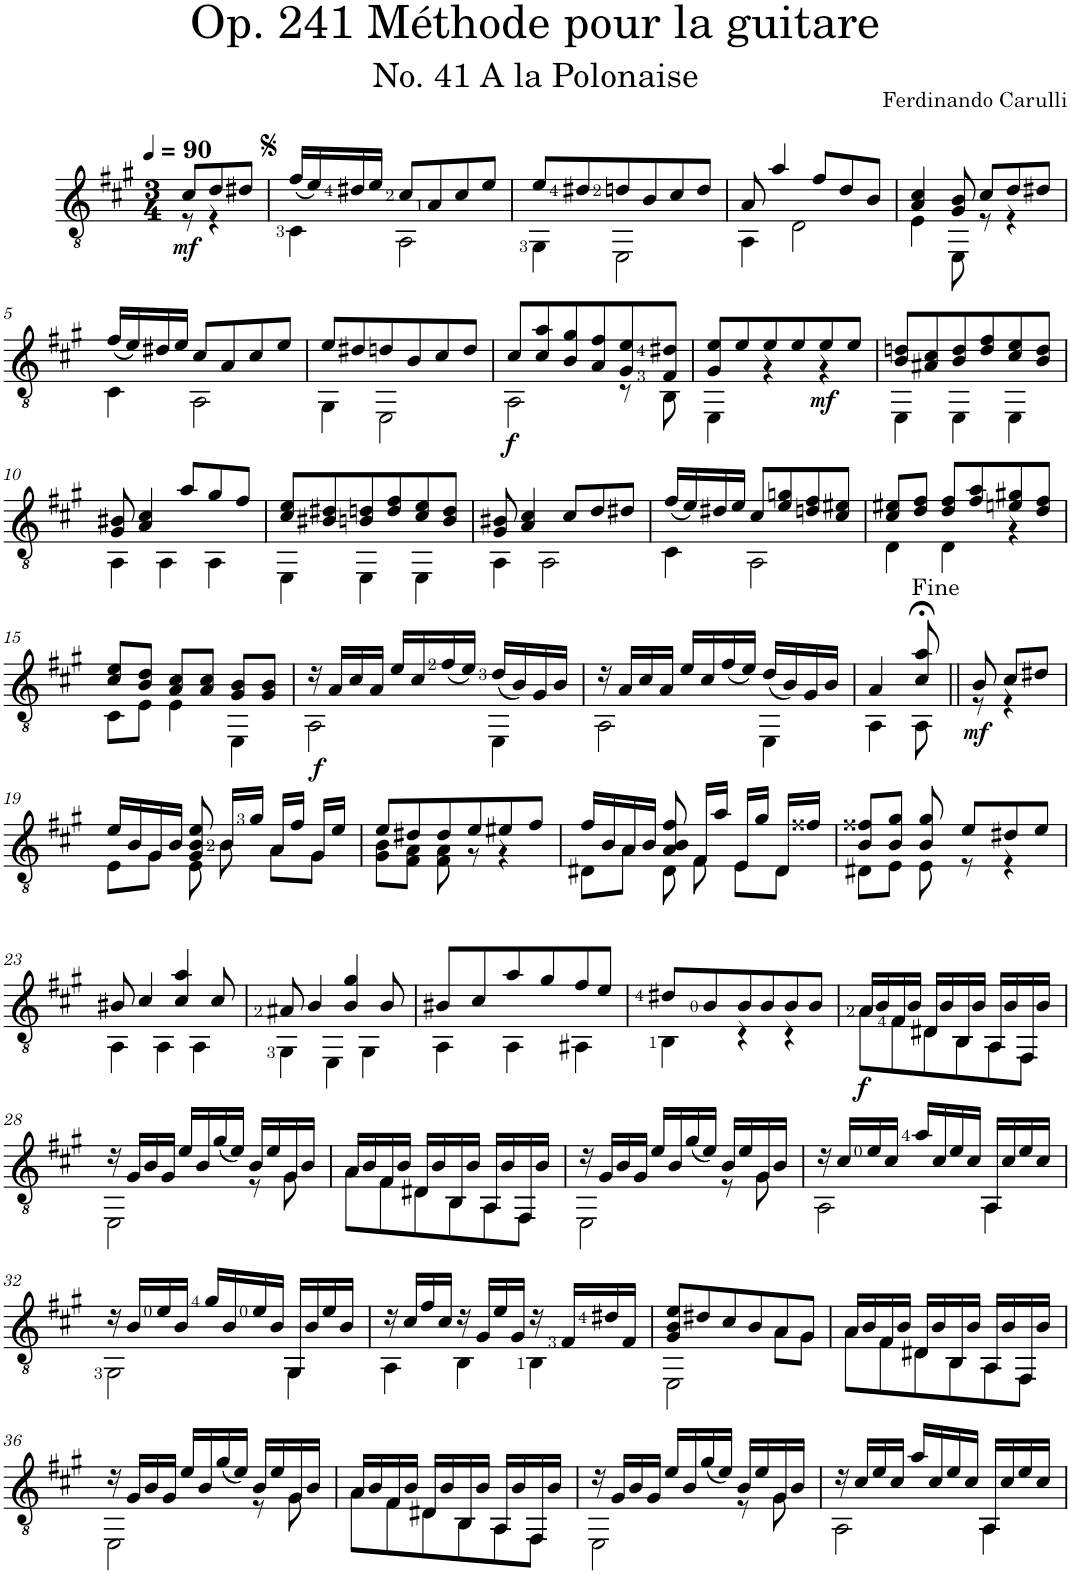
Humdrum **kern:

**kern	**dynam
*part1	*part1
*staff1	*staff1
*I"Classical Guitar	*
*clefGv2	*
*k[f#c#g#]	*
*f#:	*
*M3/4	*
*MM90	*
=	=
*^	*
!	!	!LO:DY:b
8c#/L	8r	mf
8d/	4r	.
8d#X/J	.	.
=1	=1	=1
(<16f#/LL	4C#\	.
16e/)	.	.
16d#X/	.	.
16e/JJ	.	.
8c#/L	2AA\	.
8A/	.	.
8c#/	.	.
8e/J	.	.
=2	=2	=2
8e/L	4GG#\	.
8d#X/	.	.
8dn/	2EE\	.
8B/	.	.
8c#/	.	.
8d/J	.	.
=3	=3	=3
8A/	4AA\	.
4a/	.	.
.	2D\	.
8f#/L	.	.
8d/	.	.
8B/J	.	.
=4	=4	=4
4A/ 4c#/	4E\	.
8G#/ 8B/	8EE\	.
8c#/L	8r	.
8d/	4r	.
8d#X/J	.	.
!!LO:LB:g=z	!!
=5	=5	=5
(<16f#/LL	4C#\	.
16e/)	.	.
16d#X/	.	.
16e/JJ	.	.
8c#/L	2AA\	.
8A/	.	.
8c#/	.	.
8e/J	.	.
=6	=6	=6
8e/L	4GG#\	.
8d#X/	.	.
8dn/	2EE\	.
8B/	.	.
8c#/	.	.
8d/J	.	.
=7	=7	=7
!	!	!LO:DY:b
8c#/L	2AA\	f
8c#/ 8a/	.	.
8B/ 8g#/	.	.
8A/ 8f#/	.	.
8G#/ 8e/	8r	.
8F#/ 8d#X/J	8BB\	.
=8	=8	=8
8G#/ 8e/L	4EE\	.
8e/	.	.
8e/	4r	.
8e/	.	.
!	!	!LO:DY:b
8e/	4r	mf
8e/J	.	.
=9	=9	=9
8B/ 8dn/L	4EE\	.
8A#X/ 8c#/	.	.
8B/ 8d/	4EE\	.
8d/ 8f#/	.	.
8c#/ 8e/	4EE\	.
8B/ 8d/J	.	.
!!LO:LB:g=z	!!
=10	=10	=10
8G#/ 8B#X/	4AA\	.
4A/ 4c#/	.	.
.	4AA\	.
8a/L	.	.
8g#/	4AA\	.
8f#/J	.	.
=11	=11	=11
8c#/ 8e/L	4EE\	.
8B#X/ 8d#X/	.	.
8Bn/ 8dn/	4EE\	.
8d/ 8f#/	.	.
8c#/ 8e/	4EE\	.
8B/ 8d/J	.	.
=12	=12	=12
8G#/ 8B#X/	4AA\	.
4A/ 4c#/	.	.
.	2AA\	.
8c#/L	.	.
8d/	.	.
8d#X/J	.	.
=13	=13	=13
(<16f#/LL	4C#\	.
16e/)	.	.
16d#X/	.	.
16e/JJ	.	.
8c#/L	2AA\	.
8e/ 8gn/	.	.
8dn/ 8f#/	.	.
8c#/ 8e#X/J	.	.
=14	=14	=14
8c#/ 8e#X/L	4D\	.
8d/ 8f#/J	.	.
8d/ 8f#/L	4D\	.
8f#/ 8a/	.	.
8en/ 8g#X/	4r	.
8d/ 8f#/J	.	.
!!LO:LB:g=z	!!
=15	=15	=15
8c#/ 8e/L	8C#\L	.
8B/ 8d/J	8E\J	.
8A/ 8c#/L	4E\	.
8A/ 8c#/J	.	.
8G#/ 8B/L	4EE\	.
8G#/ 8B/J	.	.
=16	=16	=16
16r	2AA\	.
16A/LL	.	.
16c#/	.	.
16A/JJ	.	.
16e/LL	.	.
16c#/	.	.
(<16f#/	.	.
16e/JJ)	.	.
(<16d/LL	4EE\	.
16B/)	.	.
16G#/	.	.
16B/JJ	.	.
=17	=17	=17
16r	2AA\	.
16A/LL	.	.
16c#/	.	.
16A/JJ	.	.
16e/LL	.	.
16c#/	.	.
(<16f#/	.	.
16e/JJ)	.	.
(<16d/LL	4EE\	.
16B/)	.	.
16G#/	.	.
16B/JJ	.	.
=18	=18	=18
4A/	4AA\	.
8c#/;< 8a/;<	8AA\	.
=18X1||	=18X1||	=18X1||
!	!	!LO:DY:b
8B/	8r	mf
8c#/L	4r	.
8d#X/J	.	.
!!LO:LB:g=z	!!
=19	=19	=19
16e/LL	8E\L	.
16B/	.	.
16G#/	8G#\J	.
16B/JJ	.	.
8G#/ 8B/ 8e/	8E\	.
16B/LL	8B\	.
16g#/JJ	.	.
16A/LL	8A\L	.
16f#/JJ	.	.
16G#/LL	8G#\J	.
16e/JJ	.	.
=20	=20	=20
8e/L	8G#\ 8B\L	.
8d#X/	8F#\ 8A\J	.
8d#/	8F#\ 8A\	.
8e/	8r	.
8e#X/	4r	.
8f#/J	.	.
=21	=21	=21
16f#/LL	8D#X\L	.
16B/	.	.
16A/	8A\J	.
16B/JJ	.	.
8A/ 8B/ 8f#/	8D#\	.
16F#/LL	8F#\	.
16a/JJ	.	.
16E/LL	8E\L	.
16g#/JJ	.	.
16D#/LL	8D#\J	.
16f##X/JJ	.	.
=22	=22	=22
8B/ 8f##X/L	8D#X\L	.
8B/ 8g#/J	8E\J	.
8B/ 8g#/	8E\	.
8e/L	8r	.
8d#X/	4r	.
8e/J	.	.
!!LO:LB:g=z	!!
=23	=23	=23
8B#X/	4AA\	.
4c#/	.	.
.	4AA\	.
4c#/ 4a/	.	.
.	4AA\	.
8c#/	.	.
=24	=24	=24
8A#X/	4GG#\	.
4B/	.	.
.	4EE\	.
4B/ 4g#/	.	.
.	4GG#\	.
8B/	.	.
=25	=25	=25
8B#X/L	4AA\	.
8c#/	.	.
8a/	4AA\	.
8g#/	.	.
8f#/	4AA#X\	.
8e/J	.	.
=26	=26	=26
8d#X/L	4BB\	.
8B/	.	.
8B/	4r	.
8B/	.	.
8B/	4r	.
8B/J	.	.
=27	=27	=27
!	!	!LO:DY:b
16A/LL	8A\L	f
16B/	.	.
16F#/	8F#\	.
16B/JJ	.	.
16D#X/LL	8D#\	.
16B/	.	.
16BB/	8BB\	.
16B/JJ	.	.
16AA/LL	8AA\	.
16B/	.	.
16FF#/	8FF#\J	.
16B/JJ	.	.
!!LO:LB:g=z	!!
=28	=28	=28
16r	2EE\	.
16G#/LL	.	.
16B/	.	.
16G#/JJ	.	.
16e/LL	.	.
16B/	.	.
(<16g#/	.	.
16e/JJ)	.	.
16B/LL	8r	.
16e/	.	.
16G#/	8G#\	.
16B/JJ	.	.
=29	=29	=29
16A/LL	8A\L	.
16B/	.	.
16F#/	8F#\	.
16B/JJ	.	.
16D#X/LL	8D#\	.
16B/	.	.
16BB/	8BB\	.
16B/JJ	.	.
16AA/LL	8AA\	.
16B/	.	.
16FF#/	8FF#\J	.
16B/JJ	.	.
=30	=30	=30
16r	2EE\	.
16G#/LL	.	.
16B/	.	.
16G#/JJ	.	.
16e/LL	.	.
16B/	.	.
(<16g#/	.	.
16e/JJ)	.	.
16B/LL	8r	.
16e/	.	.
16G#/	8G#\	.
16B/JJ	.	.
=31	=31	=31
16r	2AA\	.
16c#/LL	.	.
16e/	.	.
16c#/JJ	.	.
16a/LL	.	.
16c#/	.	.
16e/	.	.
16c#/JJ	.	.
16AA/LL	4AA\	.
16c#/	.	.
16e/	.	.
16c#/JJ	.	.
!!LO:LB:g=z	!!
=32	=32	=32
16r	2GG#\	.
16B/LL	.	.
16e/	.	.
16B/JJ	.	.
16g#/LL	.	.
16B/	.	.
16e/	.	.
16B/JJ	.	.
16GG#/LL	4GG#\	.
16B/	.	.
16e/	.	.
16B/JJ	.	.
=33	=33	=33
16r	4AA\	.
16c#/LL	.	.
16f#/	.	.
16c#/JJ	.	.
16r	4BB\	.
16G#/LL	.	.
16e/	.	.
16G#/JJ	.	.
16r	4BB\	.
16F#/LL	.	.
16d#X/	.	.
16F#/JJ	.	.
=34	=34	=34
8G#/ 8B/ 8e/L	2EE\	.
8d#X/	.	.
8c#/	.	.
8B/	.	.
8A/	8A\L	.
8G#/J	8G#\J	.
=35	=35	=35
16A/LL	8A\L	.
16B/	.	.
16F#/	8F#\	.
16B/JJ	.	.
16D#X/LL	8D#\	.
16B/	.	.
16BB/	8BB\	.
16B/JJ	.	.
16AA/LL	8AA\	.
16B/	.	.
16FF#/	8FF#\J	.
16B/JJ	.	.
!!LO:LB:g=z	!!
=36	=36	=36
16r	2EE\	.
16G#/LL	.	.
16B/	.	.
16G#/JJ	.	.
16e/LL	.	.
16B/	.	.
(<16g#/	.	.
16e/JJ)	.	.
16B/LL	8r	.
16e/	.	.
16G#/	8G#\	.
16B/JJ	.	.
=37	=37	=37
16A/LL	8A\L	.
16B/	.	.
16F#/	8F#\	.
16B/JJ	.	.
16D#X/LL	8D#\	.
16B/	.	.
16BB/	8BB\	.
16B/JJ	.	.
16AA/LL	8AA\	.
16B/	.	.
16FF#/	8FF#\J	.
16B/JJ	.	.
=38	=38	=38
16r	2EE\	.
16G#/LL	.	.
16B/	.	.
16G#/JJ	.	.
16e/LL	.	.
16B/	.	.
(<16g#/	.	.
16e/JJ)	.	.
16B/LL	8r	.
16e/	.	.
16G#/	8G#\	.
16B/JJ	.	.
=39	=39	=39
16r	2AA\	.
16c#/LL	.	.
16e/	.	.
16c#/JJ	.	.
16a/LL	.	.
16c#/	.	.
16e/	.	.
16c#/JJ	.	.
16AA/LL	4AA\	.
16c#/	.	.
16e/	.	.
16c#/JJ	.	.
*v	*v	*
=	=
*-	*-
